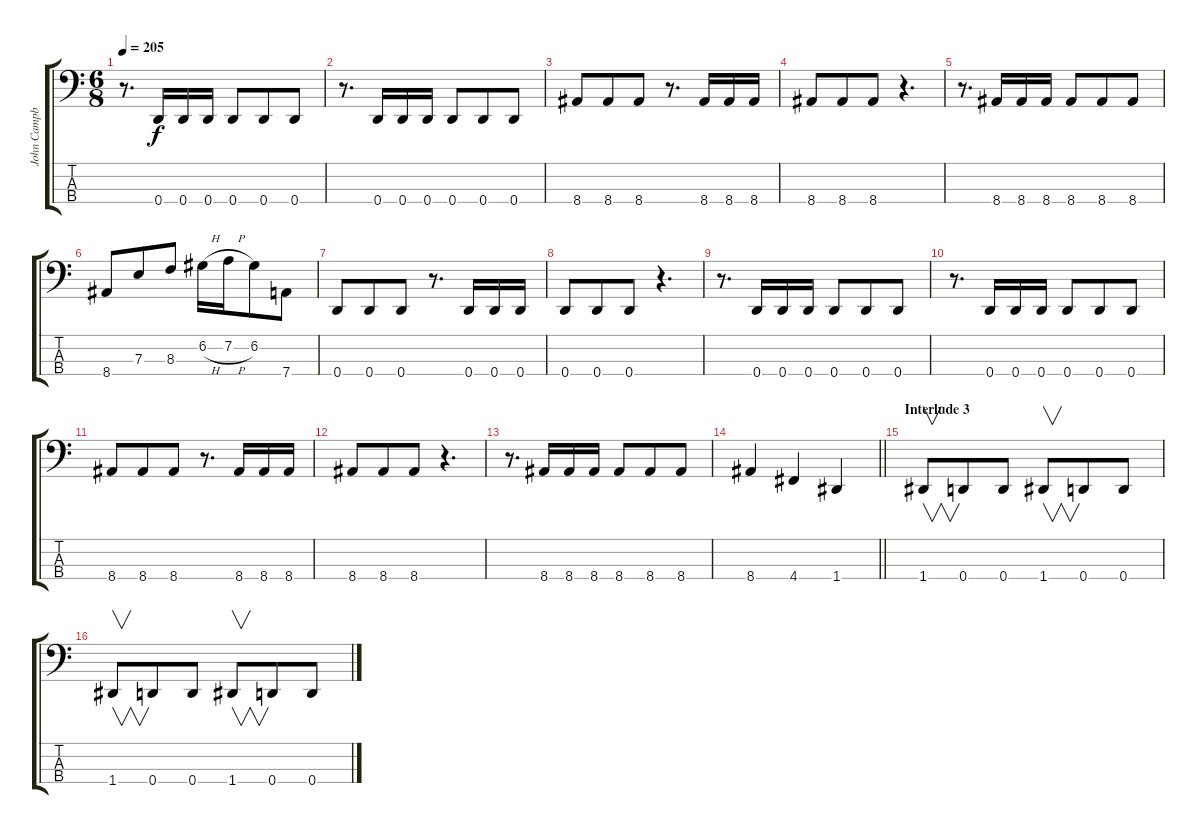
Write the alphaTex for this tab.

\track ("John Campbell" "John Campb") {instrument electricbasspick}
\staff {score tabs}
\tuning (G2 D2 A1 D1) {hide}
\ts (6 8)
\tempo 205
\clef f4
\ks c
r.8{d dy f} 0.4.16 0.4.16 0.4.16 0.4.8 0.4.8 0.4.8 |
r.8{d} 0.4.16 0.4.16 0.4.16 0.4.8 0.4.8 0.4.8 |
8.4.8 8.4.8 8.4.8 r.8{d} 8.4.16 8.4.16 8.4.16 |
8.4.8 8.4.8 8.4.8 r.4{d} |
r.8{d} 8.4.16 8.4.16 8.4.16 8.4.8 8.4.8 8.4.8 |
8.4.8 7.3.8 8.3.8 6.2{h}.16 7.2{h}.16 6.2.8 7.4.8 |
0.4.8 0.4.8 0.4.8 r.8{d} 0.4.16 0.4.16 0.4.16 |
0.4.8 0.4.8 0.4.8 r.4{d} |
r.8{d} 0.4.16 0.4.16 0.4.16 0.4.8 0.4.8 0.4.8 |
r.8{d} 0.4.16 0.4.16 0.4.16 0.4.8 0.4.8 0.4.8 |
8.4.8 8.4.8 8.4.8 r.8{d} 8.4.16 8.4.16 8.4.16 |
8.4.8 8.4.8 8.4.8 r.4{d} |
r.8{d} 8.4.16 8.4.16 8.4.16 8.4.8 8.4.8 8.4.8 |
\barLineRight lightlight
8.4.4 4.4.4 1.4.4 |
\section ("" "Interlude 3")
1.4.8{v} 0.4.8 0.4.8 1.4.8{v} 0.4.8 0.4.8 |
1.4.8{v} 0.4.8 0.4.8 1.4.8{v} 0.4.8 0.4.8
